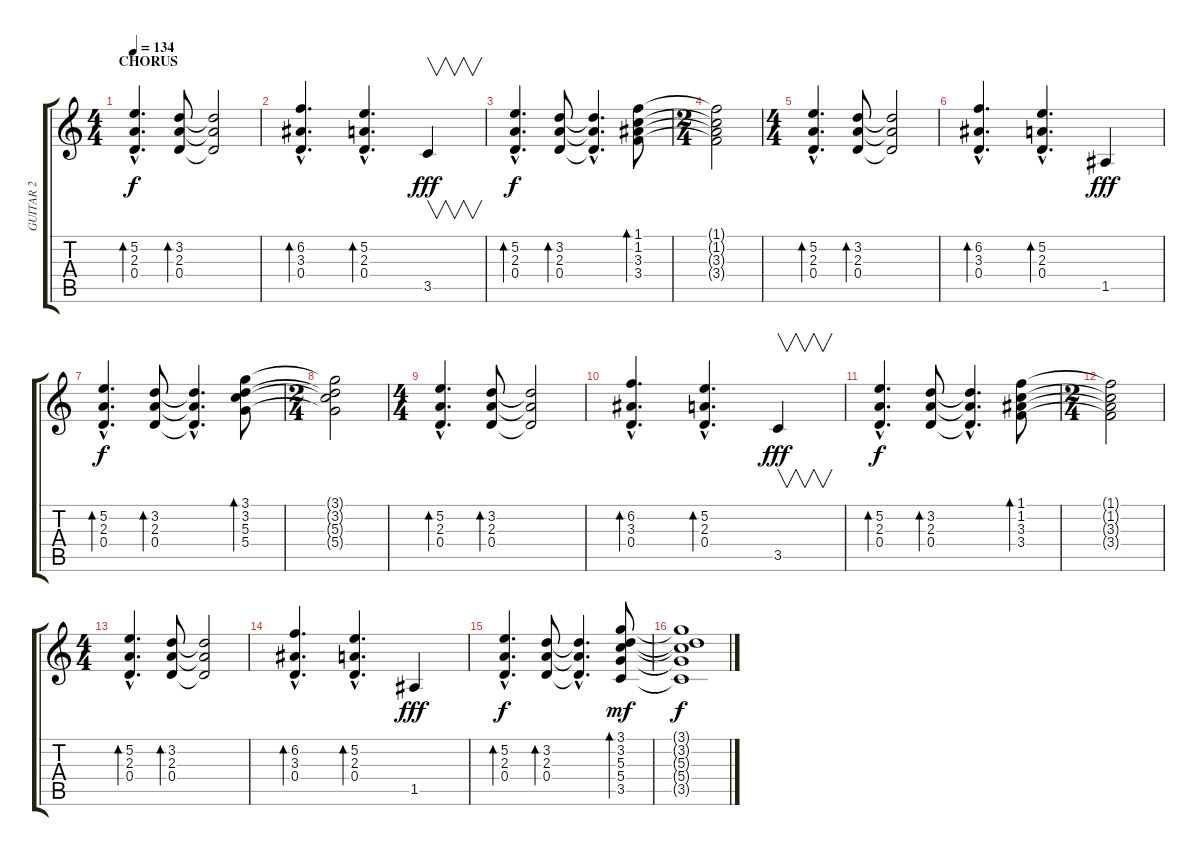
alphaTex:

\track ("GUITAR 2" "GUITAR 2") {instrument distortionguitar}
\staff {score tabs}
\tuning (E4 B3 G3 D3 A2 E2) {hide}
\ts (4 4)
\section ("" "CHORUS")
\tempo 134
\clef g2
\ks c
(5.2{hac} 2.3{hac} 0.4{hac}).4{d bd 60 dy f} (3.2 2.3 0.4).8{bd 30} (3.2{t} 2.3{t} 0.4{t}).2 |
(6.2{hac} 3.3{hac} 0.4{hac}).4{d bd 30} (5.2{hac} 2.3{hac} 0.4{hac}).4{d bd 60} 3.5.4{v dy fff} |
(5.2{hac} 2.3{hac} 0.4{hac}).4{d bd 30 dy f} (3.2 2.3 0.4).8{bd 30} (3.2{hac t} 2.3{hac t} 0.4{hac t}).4{d} (1.1 1.2 3.3 3.4).8{bd 60} |
\ts (2 4)
(1.1{t} 1.2{t} 3.3{t} 3.4{t}).2 |
\ts (4 4)
(5.2{hac} 2.3{hac} 0.4{hac}).4{d bd 30} (3.2 2.3 0.4).8{bd 60} (3.2{t} 2.3{t} 0.4{t}).2 |
(6.2{hac} 3.3{hac} 0.4{hac}).4{d bd 60} (5.2{hac} 2.3{hac} 0.4{hac}).4{d bd 30} 1.5.4{dy fff} |
(5.2{hac} 2.3{hac} 0.4{hac}).4{d bd 30 dy f} (3.2 2.3 0.4).8{bd 30} (3.2{hac t} 2.3{hac t} 0.4{hac t}).4{d} (3.1 3.2 5.3 5.4).8{bd 60} |
\ts (2 4)
(3.1{t} 3.2{t} 5.3{t} 5.4{t}).2 |
\ts (4 4)
(5.2{hac} 2.3{hac} 0.4{hac}).4{d bd 60} (3.2 2.3 0.4).8{bd 30} (3.2{t} 2.3{t} 0.4{t}).2 |
(6.2{hac} 3.3{hac} 0.4{hac}).4{d bd 30} (5.2{hac} 2.3{hac} 0.4{hac}).4{d bd 60} 3.5.4{v dy fff} |
(5.2{hac} 2.3{hac} 0.4{hac}).4{d bd 30 dy f} (3.2 2.3 0.4).8{bd 30} (3.2{hac t} 2.3{hac t} 0.4{hac t}).4{d} (1.1 1.2 3.3 3.4).8{bd 60} |
\ts (2 4)
(1.1{t} 1.2{t} 3.3{t} 3.4{t}).2 |
\ts (4 4)
(5.2{hac} 2.3{hac} 0.4{hac}).4{d bd 30} (3.2 2.3 0.4).8{bd 60} (3.2{t} 2.3{t} 0.4{t}).2 |
(6.2{hac} 3.3{hac} 0.4{hac}).4{d bd 60} (5.2{hac} 2.3{hac} 0.4{hac}).4{d bd 30} 1.5.4{dy fff} |
(5.2{hac} 2.3{hac} 0.4{hac}).4{d bd 30 dy f} (3.2 2.3 0.4).8{bd 30} (3.2{hac t} 2.3{hac t} 0.4{hac t}).4{d} (3.1 3.2 5.3 5.4 3.5).8{bd 60 dy mf} |
(3.1{t} 3.2{t} 5.3{t} 5.4{t} 3.5{t}).1{dy f}
